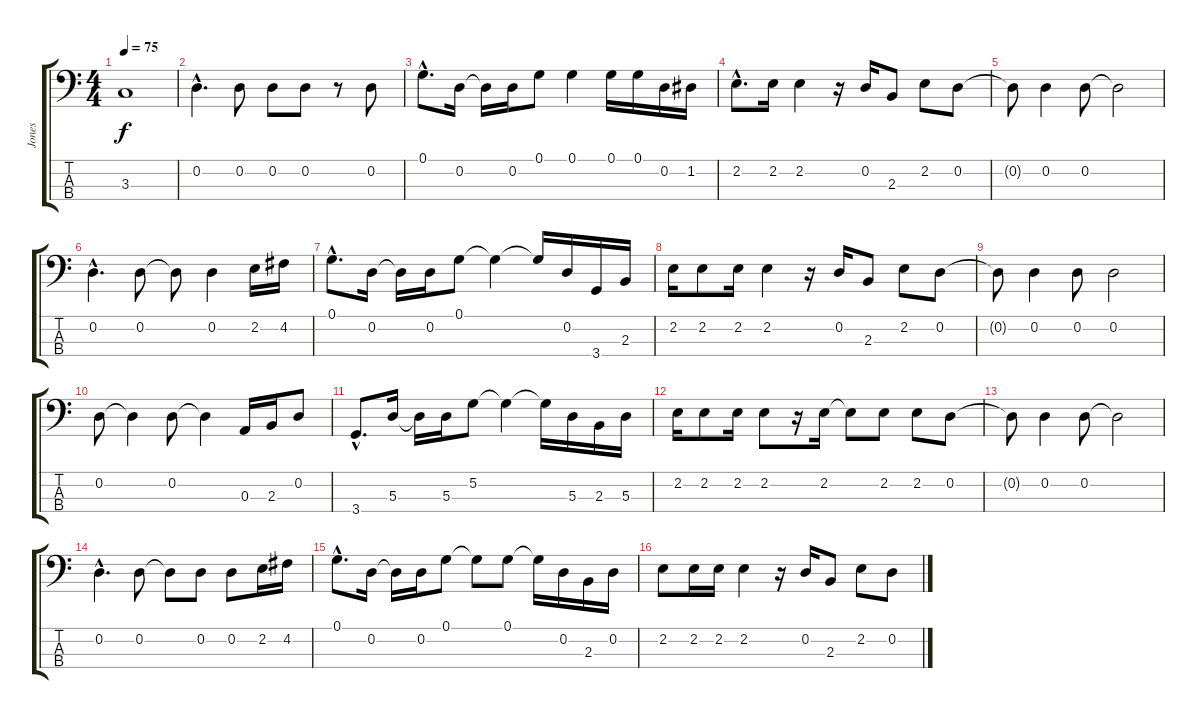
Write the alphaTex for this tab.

\track ("Jones" "Jones") {instrument electricbassfinger}
\staff {score tabs}
\tuning (G2 D2 A1 E1) {hide}
\ts (4 4)
\tempo 75
\clef f4
\ks c
3.3.1{dy f} |
0.2{hac}.4{d} 0.2.8 0.2.8 0.2.8 r.8 0.2.8 |
0.1{hac}.8{d} 0.2.16 0.2{t}.16 0.2.16 0.1.8 0.1.4 0.1.16 0.1.16 0.2.16 1.2.16 |
2.2{hac}.8{d} 2.2.16 2.2.4 r.16 0.2.16 2.3.8 2.2.8 0.2.8 |
0.2{t}.8 0.2.4 0.2.8 0.2{t}.2 |
0.2{hac}.4{d} 0.2.8 0.2{t}.8 0.2.4 2.2.16 4.2.16 |
0.1{hac}.8{d} 0.2.16 0.2{t}.16 0.2.16 0.1.8 0.1{t}.4 0.1{t}.16 0.2.16 3.4.16 2.3.16 |
2.2.16 2.2.8 2.2.16 2.2.4 r.16 0.2.16 2.3.8 2.2.8 0.2.8 |
0.2{t}.8 0.2.4 0.2.8 0.2.2 |
0.2.8 0.2{t}.4 0.2.8 0.2{t}.4 0.3.16 2.3.16 0.2.8 |
3.4{hac}.8{d} 5.3.16 5.3{t}.16 5.3.16 5.2.8 5.2{t}.4 5.2{t}.16 5.3.16 2.3.16 5.3.16 |
2.2.16 2.2.8 2.2.16 2.2.8 r.16 2.2.16 2.2{t}.8 2.2.8 2.2.8 0.2.8 |
0.2{t}.8 0.2.4 0.2.8 0.2{t}.2 |
0.2{hac}.4{d} 0.2.8 0.2{t}.8 0.2.8 0.2.8 2.2.16 4.2.16 |
0.1{hac}.8{d} 0.2.16 0.2{t}.16 0.2.16 0.1.8 0.1{t}.8 0.1.8 0.1{t}.16 0.2.16 2.3.16 0.2.16 |
2.2.8 2.2.16 2.2.16 2.2.4 r.16 0.2.16 2.3.8 2.2.8 0.2.8
